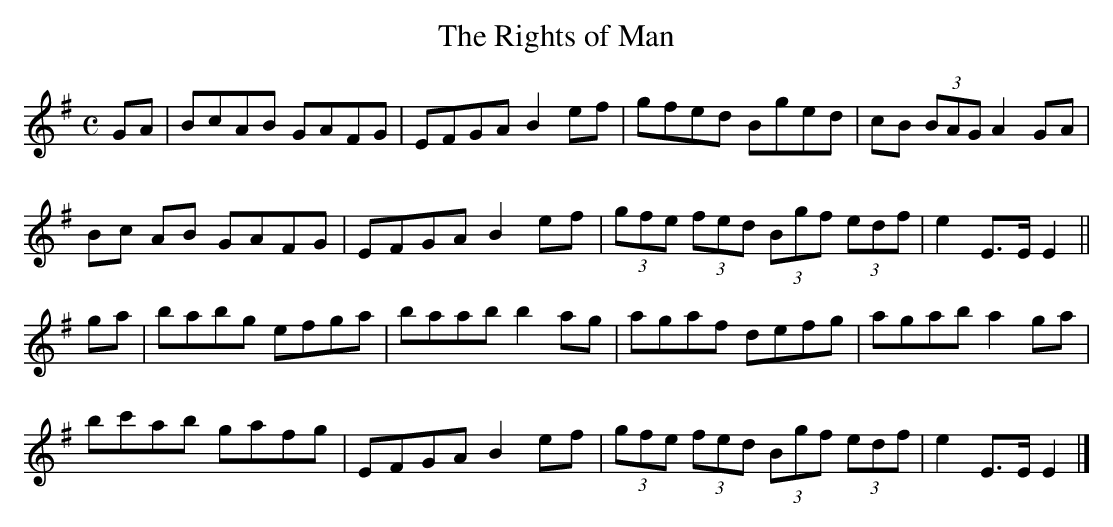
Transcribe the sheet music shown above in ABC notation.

X:1
T:Rights of Man, The
M:C
L:1/8
K:Emin
GA|BcAB GAFG|EFGA B2 ef|gfed Bged|cB (3BAG A2 GA|
Bc AB GAFG|EFGA B2 ef|(3gfe (3fed (3Bgf (3edf|e2 E>E E2||
ga|babg efga|baab b2 ag|agaf defg|agab a2 ga|
bc'ab gafg|EFGA B2 ef|(3gfe (3fed (3Bgf (3edf| e2 E>E E2|]
